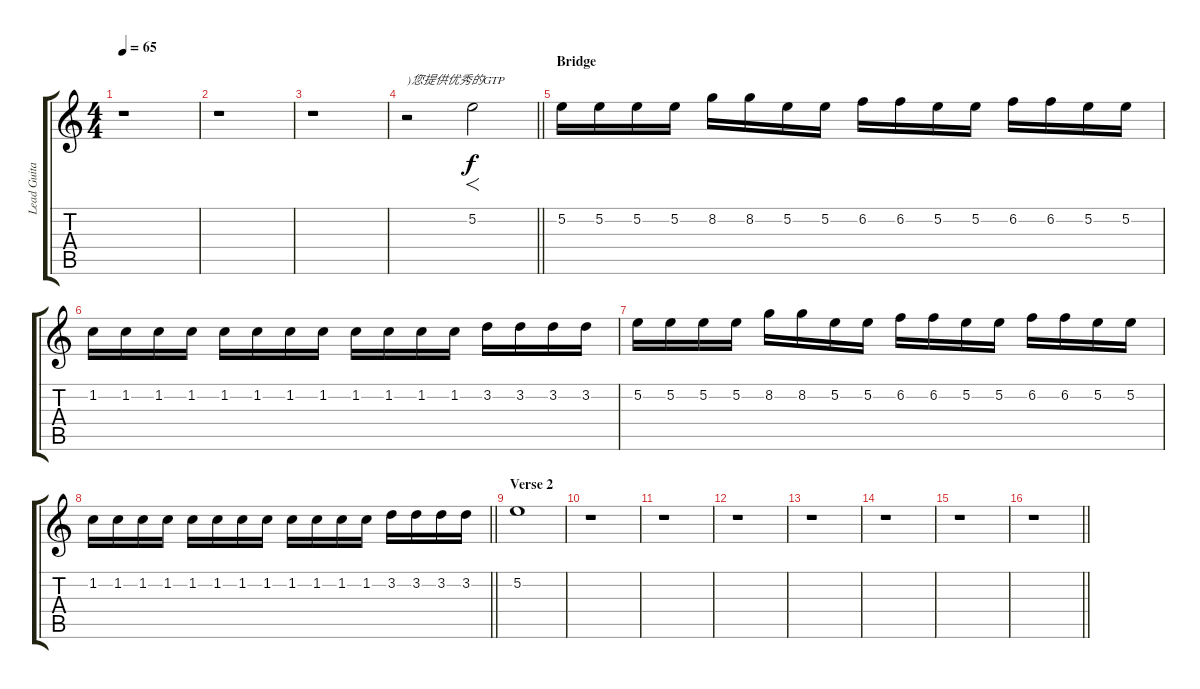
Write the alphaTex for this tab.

\track ("Lead Guitar" "Lead Guita") {instrument distortionguitar}
\staff {score tabs}
\tuning (E4 B3 G3 D3 A2 D2) {hide}
\ts (4 4)
\tempo 65
\clef g2
\ks c
r.1{dy f} |
r.1 |
r.1 |
\barLineRight lightlight
r.2{txt ")您提供优秀的GTP"} 5.2.2{f} |
\section ("" "Bridge")
5.2.16 5.2.16 5.2.16 5.2.16 8.2.16 8.2.16 5.2.16 5.2.16 6.2.16 6.2.16 5.2.16 5.2.16 6.2.16 6.2.16 5.2.16 5.2.16 |
1.2.16 1.2.16 1.2.16 1.2.16 1.2.16 1.2.16 1.2.16 1.2.16 1.2.16 1.2.16 1.2.16 1.2.16 3.2.16 3.2.16 3.2.16 3.2.16 |
5.2.16 5.2.16 5.2.16 5.2.16 8.2.16 8.2.16 5.2.16 5.2.16 6.2.16 6.2.16 5.2.16 5.2.16 6.2.16 6.2.16 5.2.16 5.2.16 |
\barLineRight lightlight
1.2.16 1.2.16 1.2.16 1.2.16 1.2.16 1.2.16 1.2.16 1.2.16 1.2.16 1.2.16 1.2.16 1.2.16 3.2.16 3.2.16 3.2.16 3.2.16 |
\section ("" "Verse 2")
5.2.1{volume 0} |
r.1 |
r.1 |
r.1 |
r.1 |
r.1 |
r.1 |
\barLineRight lightlight
r.1
